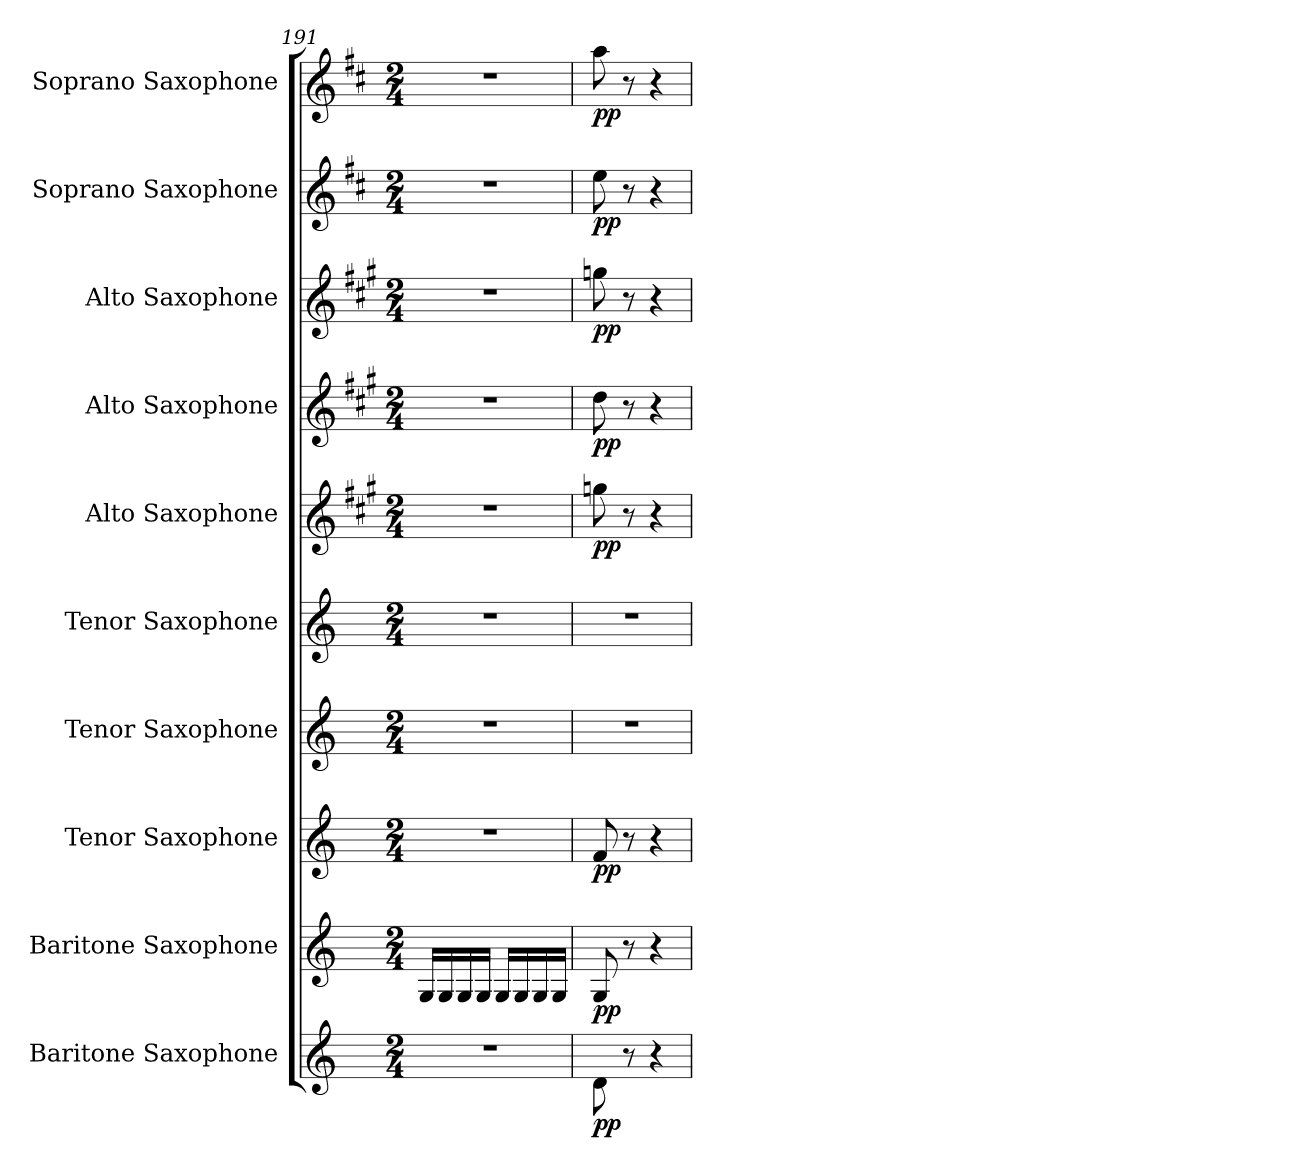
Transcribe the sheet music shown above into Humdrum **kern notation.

**kern	**dynam	**kern	**dynam	**kern	**dynam	**kern	**kern	**kern	**dynam	**kern	**dynam	**kern	**dynam	**kern	**dynam	**kern	**dynam
*part10	*part10	*part9	*part9	*part8	*part8	*part7	*part6	*part5	*part5	*part4	*part4	*part3	*part3	*part2	*part2	*part1	*part1
*staff10	*staff10	*staff9	*staff9	*staff8	*staff8	*staff7	*staff6	*staff5	*staff5	*staff4	*staff4	*staff3	*staff3	*staff2	*staff2	*staff1	*staff1
*I"Baritone Saxophone	*	*I"Baritone Saxophone	*	*I"Tenor Saxophone	*	*I"Tenor Saxophone	*I"Tenor Saxophone	*I"Alto Saxophone	*	*I"Alto Saxophone	*	*I"Alto Saxophone	*	*I"Soprano Saxophone	*	*I"Soprano Saxophone	*
*I'Bar. Sax.	*	*I'Bar. Sax.	*	*I'T. Sax.	*	*I'T. Sax.	*I'T. Sax.	*I'A. Sax.	*	*I'A. Sax.	*	*I'A. Sax.	*	*I'S. Sax.	*	*I'S. Sax.	*
*clefG2	*	*clefG2	*	*clefG2	*	*clefG2	*clefG2	*clefG2	*	*clefG2	*	*clefG2	*	*clefG2	*	*clefG2	*
*ITrd12c21	*	*ITrd12c21	*	*ITrd8c14	*	*ITrd8c14	*ITrd8c14	*ITrd5c9	*	*ITrd5c9	*	*ITrd5c9	*	*ITrd1c2	*	*ITrd1c2	*
*k[]	*	*k[]	*	*k[]	*	*k[]	*k[]	*k[]	*	*k[]	*	*k[]	*	*k[]	*	*k[]	*
*M2/4	*	*M2/4	*	*M2/4	*	*M2/4	*M2/4	*M2/4	*	*M2/4	*	*M2/4	*	*M2/4	*	*M2/4	*
=191	=191	=191	=191	=191	=191	=191	=191	=191	=191	=191	=191	=191	=191	=191	=191	=191	=191
2r	.	16GG/LL	.	2r	.	2r	2r	2r	.	2r	.	2r	.	2r	.	2r	.
.	.	16GG/	.	.	.	.	.	.	.	.	.	.	.	.	.	.	.
.	.	16GG/	.	.	.	.	.	.	.	.	.	.	.	.	.	.	.
.	.	16GG/JJ	.	.	.	.	.	.	.	.	.	.	.	.	.	.	.
.	.	16GG/LL	.	.	.	.	.	.	.	.	.	.	.	.	.	.	.
.	.	16GG/	.	.	.	.	.	.	.	.	.	.	.	.	.	.	.
.	.	16GG/	.	.	.	.	.	.	.	.	.	.	.	.	.	.	.
.	.	16GG/JJ	.	.	.	.	.	.	.	.	.	.	.	.	.	.	.
=192	=192	=192	=192	=192	=192	=192	=192	=192	=192	=192	=192	=192	=192	=192	=192	=192	=192
!	!LO:DY:b	!	!LO:DY:b	!	!LO:DY:b	!	!	!	!LO:DY:b	!	!LO:DY:b	!	!LO:DY:b	!	!LO:DY:b	!	!LO:DY:b
8D\	pp	8GG/	pp	8F/	pp	2r	2r	8b-X\	pp	8f\	pp	8b-X\	pp	8dd\	pp	8gg\	pp
8r	.	8r	.	8r	.	.	.	8r	.	8r	.	8r	.	8r	.	8r	.
4r	.	4r	.	4r	.	.	.	4r	.	4r	.	4r	.	4r	.	4r	.
=	=	=	=	=	=	=	=	=	=	=	=	=	=	=	=	=	=
*-	*-	*-	*-	*-	*-	*-	*-	*-	*-	*-	*-	*-	*-	*-	*-	*-	*-
